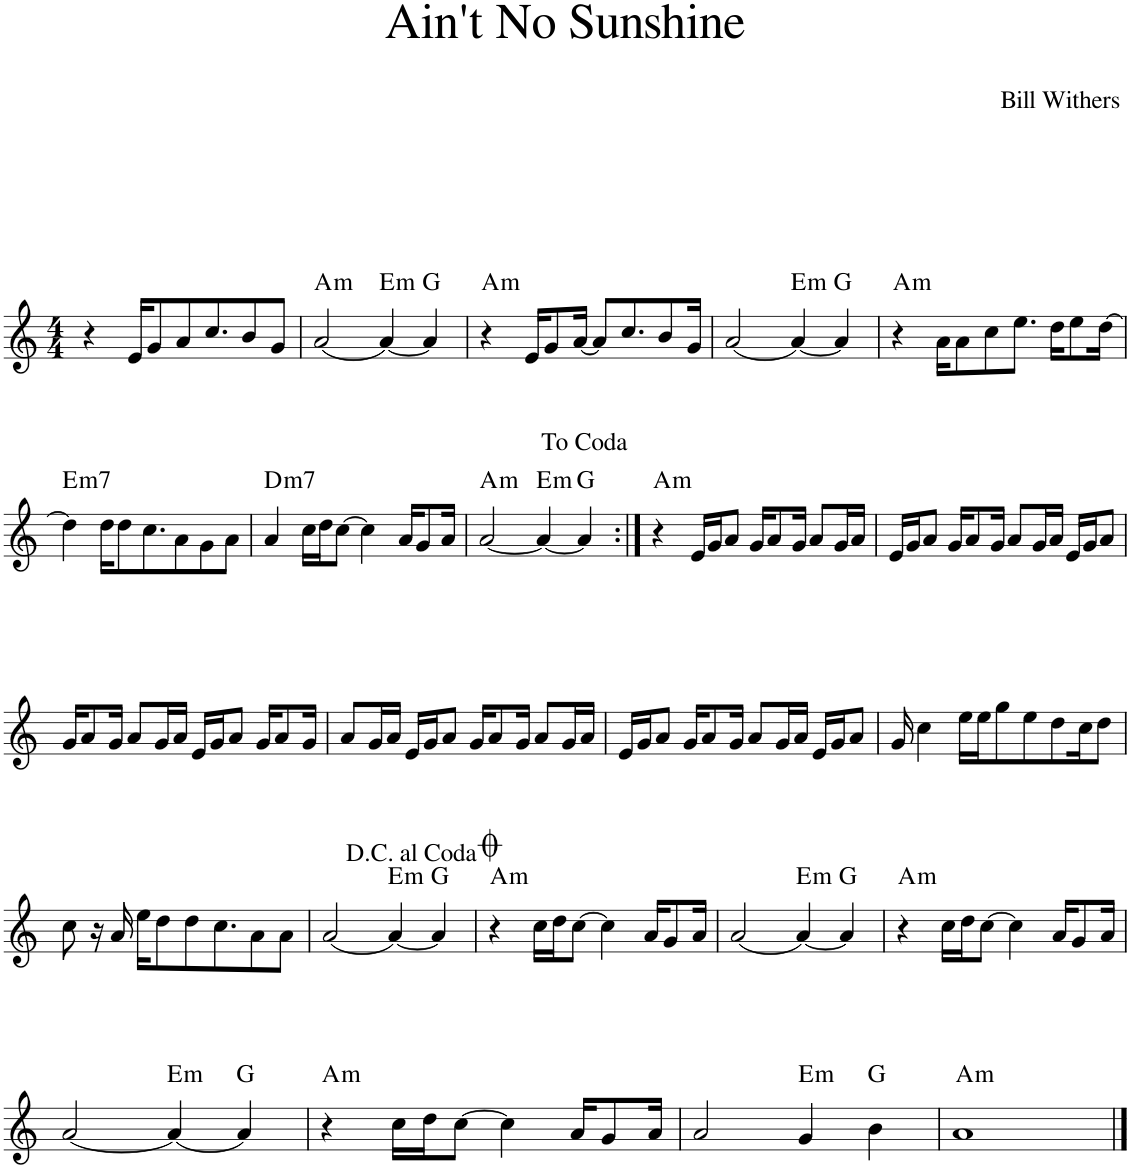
**kern	**harte
*part1	*part1
*staff1	*
*I"Piano	*
*I'Pno.	*
*clefG2	*
*k[]	*
*M4/4	*
=1	=1
4r	.
16e/KL	.
8g/	.
8a/	.
8.cc/	.
8b/	.
8g/J	.
=2	=2
!	!LO:H:kt=m
[2a/	A:min
!	!LO:H:kt=m
4a/_	E:min
4a/]	G:maj
=3	=3
!	!LO:H:kt=m
4r	A:min
16e/KL	.
8g/	.
[16a/Jk	.
8a/L]	.
8.cc/	.
8b/	.
16g/Jk	.
=4	=4
[2a/	.
!	!LO:H:kt=m
4a/_	E:min
4a/]	G:maj
=5	=5
!	!LO:H:kt=m
4r	A:min
16a\KL	.
8a\	.
8cc\	.
8.ee\J	.
16dd\KL	.
8ee\	.
[16dd\Jk	.
!!LO:LB:g=z
=6	=6
!	!LO:H:kt=m7
4dd\]	E:min7
16dd\KL	.
8dd\	.
8.cc\	.
8a\	.
8g\	.
8a\J	.
=7	=7
!	!LO:H:kt=m7
4a/	D:min7
16cc\LL	.
16dd\J	.
[8cc\J	.
4cc\]	.
16a/KL	.
8g/	.
16a/Jk	.
=8	=8
!	!LO:H:kt=m
[2a/	A:min
!	!LO:H:kt=m
4a/_	E:min
4a/]	G:maj
=9:|!	=9:|!
!	!LO:H:kt=m
4r	A:min
16e/LL	.
16g/J	.
8a/J	.
16g/KL	.
8a/	.
16g/Jk	.
8a/L	.
16g/L	.
16a/JJ	.
=10	=10
16e/LL	.
16g/J	.
8a/J	.
16g/KL	.
8a/	.
16g/Jk	.
8a/L	.
16g/L	.
16a/JJ	.
16e/LL	.
16g/J	.
8a/J	.
!!LO:LB:g=z
=11	=11
16g/KL	.
8a/	.
16g/Jk	.
8a/L	.
16g/L	.
16a/JJ	.
16e/LL	.
16g/J	.
8a/J	.
16g/KL	.
8a/	.
16g/Jk	.
=12	=12
8a/L	.
16g/L	.
16a/JJ	.
16e/LL	.
16g/J	.
8a/J	.
16g/KL	.
8a/	.
16g/Jk	.
8a/L	.
16g/L	.
16a/JJ	.
=13	=13
16e/LL	.
16g/J	.
8a/J	.
16g/KL	.
8a/	.
16g/Jk	.
8a/L	.
16g/L	.
16a/JJ	.
16e/LL	.
16g/J	.
8a/J	.
=14	=14
16g/	.
4cc\	.
16ee\LL	.
16ee\J	.
8gg\	.
8ee\	.
8dd\	.
16cc\K	.
8dd\J	.
!!LO:LB:g=z
=15	=15
8cc\	.
16r	.
16a/	.
16ee\KL	.
8dd\	.
8dd\	.
8.cc\	.
8a\	.
8a\J	.
=16	=16
[2a/	.
!	!LO:H:kt=m
4a/_	E:min
4a/]	G:maj
=17	=17
!	!LO:H:kt=m
4r	A:min
16cc\LL	.
16dd\J	.
[8cc\J	.
4cc\]	.
16a/KL	.
8g/	.
16a/Jk	.
=18	=18
[2a/	.
!	!LO:H:kt=m
4a/_	E:min
4a/]	G:maj
=19	=19
!	!LO:H:kt=m
4r	A:min
16cc\LL	.
16dd\J	.
[8cc\J	.
4cc\]	.
16a/KL	.
8g/	.
16a/Jk	.
!!LO:LB:g=z
=20	=20
[2a/	.
!	!LO:H:kt=m
4a/_	E:min
4a/]	G:maj
=21	=21
!	!LO:H:kt=m
4r	A:min
16cc\LL	.
16dd\J	.
[8cc\J	.
4cc\]	.
16a/KL	.
8g/	.
16a/Jk	.
=22	=22
2a/	.
!	!LO:H:kt=m
4g/	E:min
4b\	G:maj
=23	=23
!	!LO:H:kt=m
1a	A:min
==	==
*-	*-
